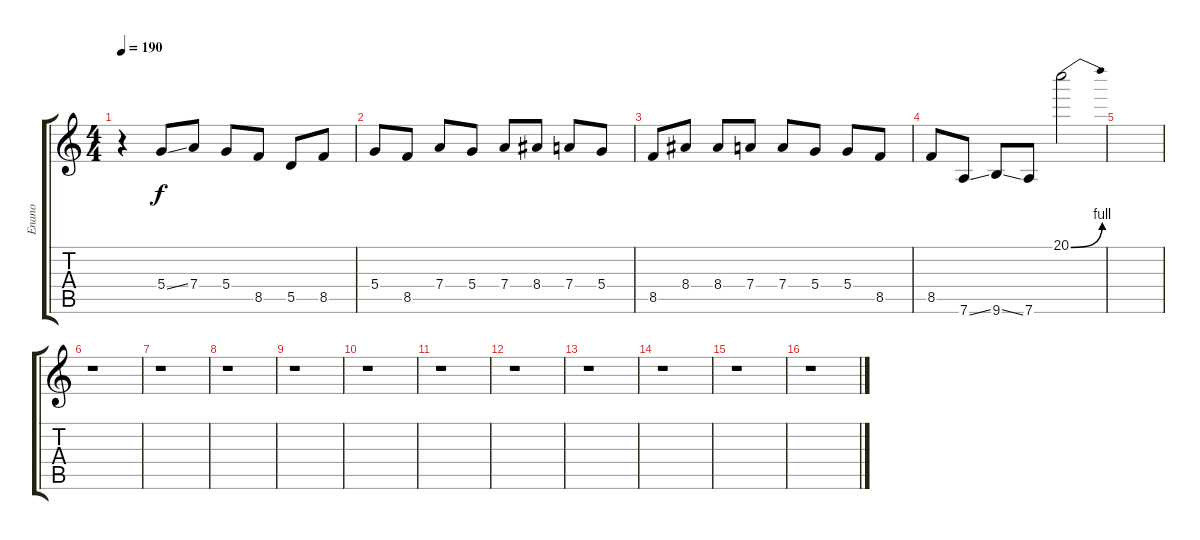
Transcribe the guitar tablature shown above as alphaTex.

\track ("Enano" "Enano") {instrument distortionguitar}
\staff {score tabs}
\tuning (E4 B3 G3 D3 A2 D2) {hide}
\ts (4 4)
\tempo 190
\clef g2
\ks c
r.4{dy f} 5.4{ss}.8 7.4.8 5.4.8 8.5.8 5.5.8 8.5.8 |
5.4.8 8.5.8 7.4.8 5.4.8 7.4.8 8.4.8 7.4.8 5.4.8 |
8.5.8 8.4.8 8.4.8 7.4.8 7.4.8 5.4.8 5.4.8 8.5.8 |
8.5.8 7.6{ss}.8 9.6{ss}.8 7.6.8 20.1{be (bend 0 0 60 4)}.2 |
|
r.1 |
r.1 |
r.1 |
r.1 |
r.1 |
r.1 |
r.1 |
r.1 |
r.1 |
r.1 |
r.1
